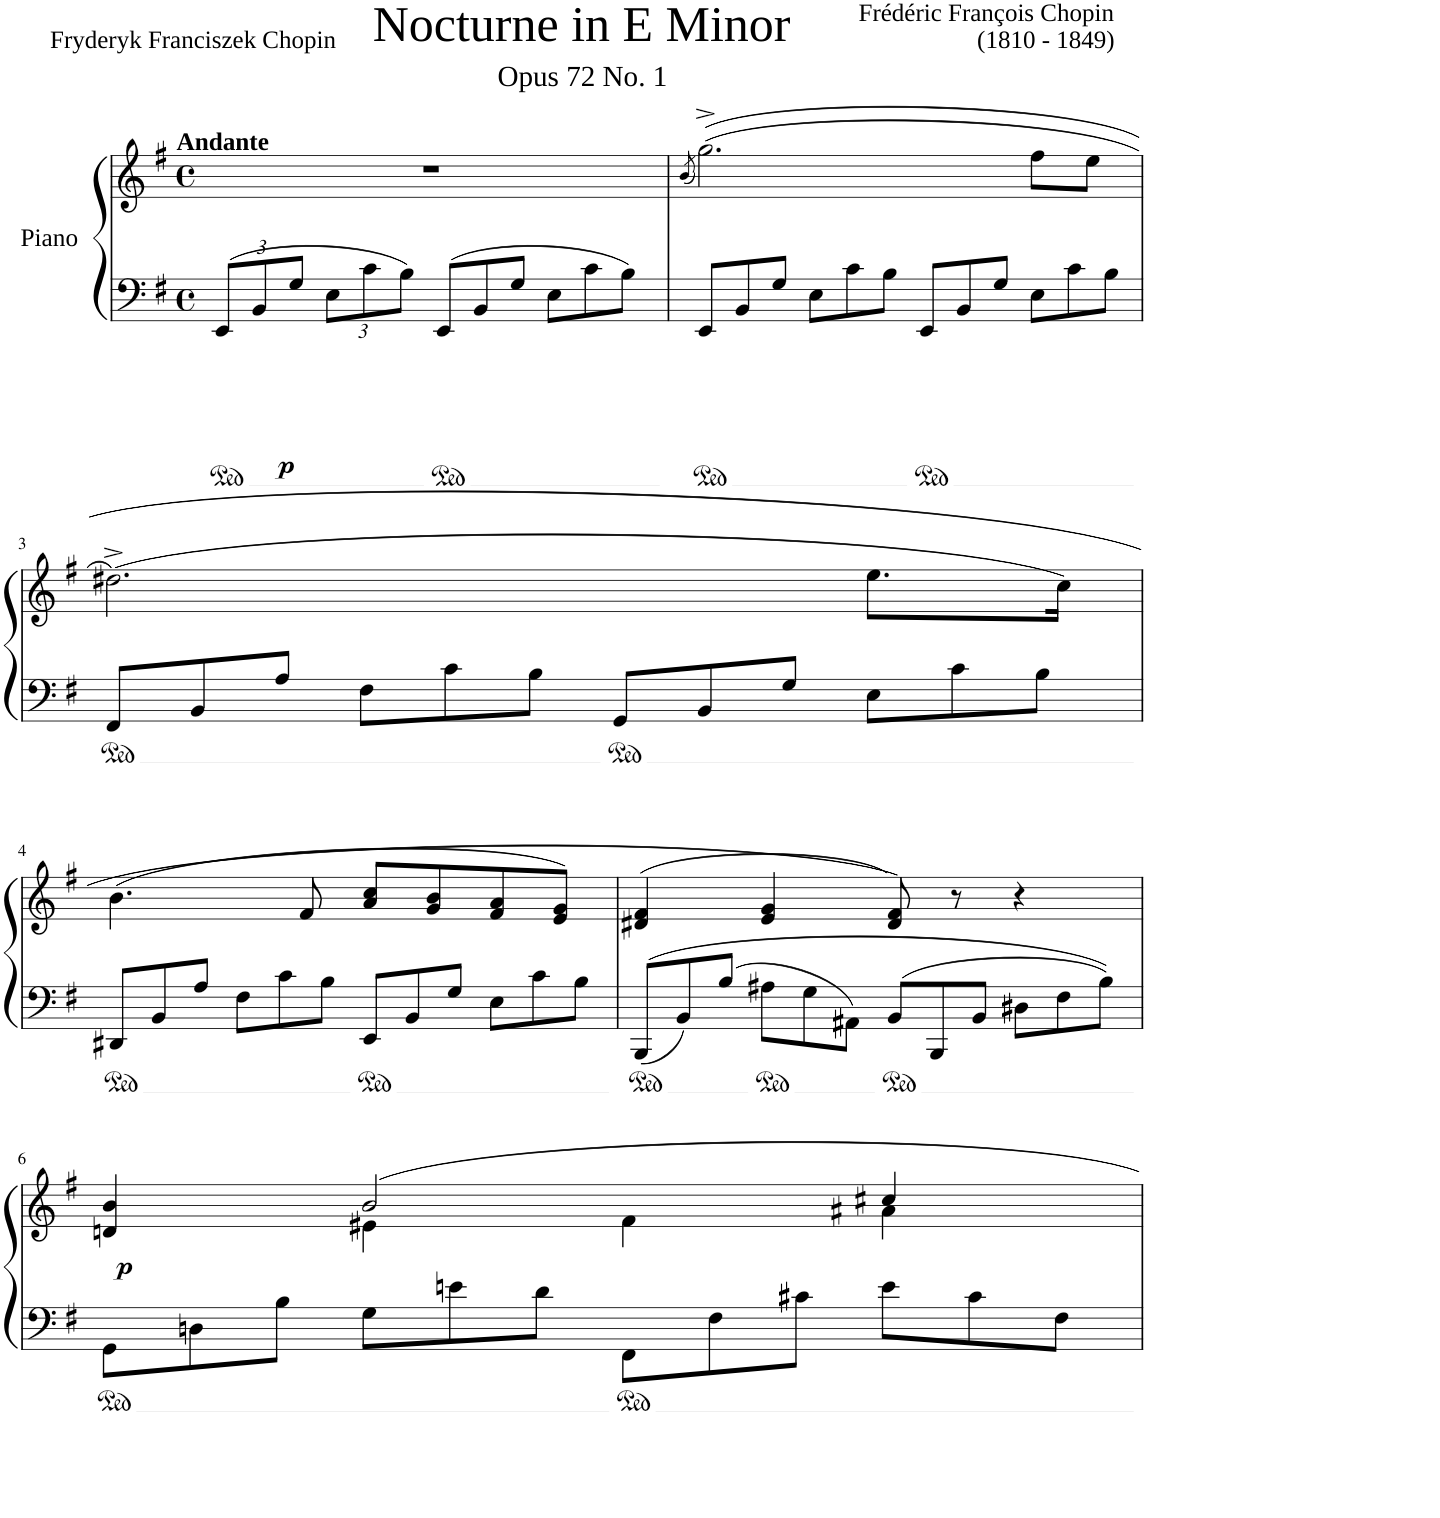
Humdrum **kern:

**kern	**kern	**dynam
*part1	*part1	*part1
*staff2	*staff1	*staff1/2
*I"Piano	*	*
*I'Pno	*	*
*clefF4	*clefG2	*
*k[f#]	*k[f#]	*
*M4/4	*M4/4	*
*met(c)	*met(c)	*
*Xbrackettup	*	*
=1	=1	=1
*	*^	*
!	!LO:TX:a:B:t=Andante	!	!
!	!	!	!LO:DY:b=2
12EE/L	1r	2...ryy	p
12BB/	.	.	.
12G/J	.	.	.
12E\L	.	.	.
12c\	.	.	.
12B\J	.	.	.
*Xtuplet	*	*	*
12EE/L	.	.	.
12BB/	.	.	.
12G/J	.	.	.
12E\L	.	.	.
12c\	.	.	.
12B\J	.	.	.
.	.	16b!	.
*	*v	*v	*
=2	=2	=2
.	(8qb/	.
12EE/L	((2.gg^\)	.
12BB/	.	.
12G/J	.	.
12E\L	.	.
12c\	.	.
12B\J	.	.
12EE/L	.	.
12BB/	.	.
12G/J	.	.
12E\L	8ff#\L	.
12c\	.	.
.	8ee\J	.
12B\J	.	.
!!LO:LB:g=z
=3	=3	=3
12FF#/L	(2.dd#X^\)	.
12BB/	.	.
12A/J	.	.
12F#\L	.	.
12c\	.	.
12B\J	.	.
12GG/L	.	.
12BB/	.	.
12G/J	.	.
12E\L	8.ee\L	.
12c\	.	.
12B\J	.	.
.	16cc\Jk)	.
!!LO:LB:g=z
=4	=4	=4
12DD#X/L	(4.b\	.
12BB/	.	.
12A/J	.	.
12F#\L	.	.
12c\	.	.
.	8f#/	.
12B\J	.	.
12EE/L	8a/ 8cc/L	.
12BB/	.	.
.	8g/ 8b/	.
12G/J	.	.
12E\L	8f#/ 8a/	.
12c\	.	.
.	8e/ 8g/J)	.
12B\J	.	.
=5	=5	=5
12BBB/L	(>4d#X/ 4f#/	.
12BB/	.	.
12B/J	.	.
12A#X\L	4e/ 4g/	.
12G\	.	.
12AA#X\J	.	.
12BB/L	8d#/ 8f#/))	.
12BBB/	.	.
.	8r	.
12BB/J	.	.
12D#X\L	4r	.
12F#\	.	.
12B\J	.	.
!!LO:LB:g=z
=6	=6	=6
*	*^	*
!	!	!	!LO:DY:b
12GG\L	4dn/ 4b/	4ryy	p
12Dn\	.	.	.
12B\J	.	.	.
12G\L	2b/	4e#X\	.
12en\	.	.	.
12d\J	.	.	.
12FF#\L	.	4f#\	.
12F#\	.	.	.
12c#X\J	.	.	.
12e\L	4cc#X/	4a#X\	.
12c#\	.	.	.
12F#\J	.	.	.
*	*v	*v	*
=	=	=
*-	*-	*-
